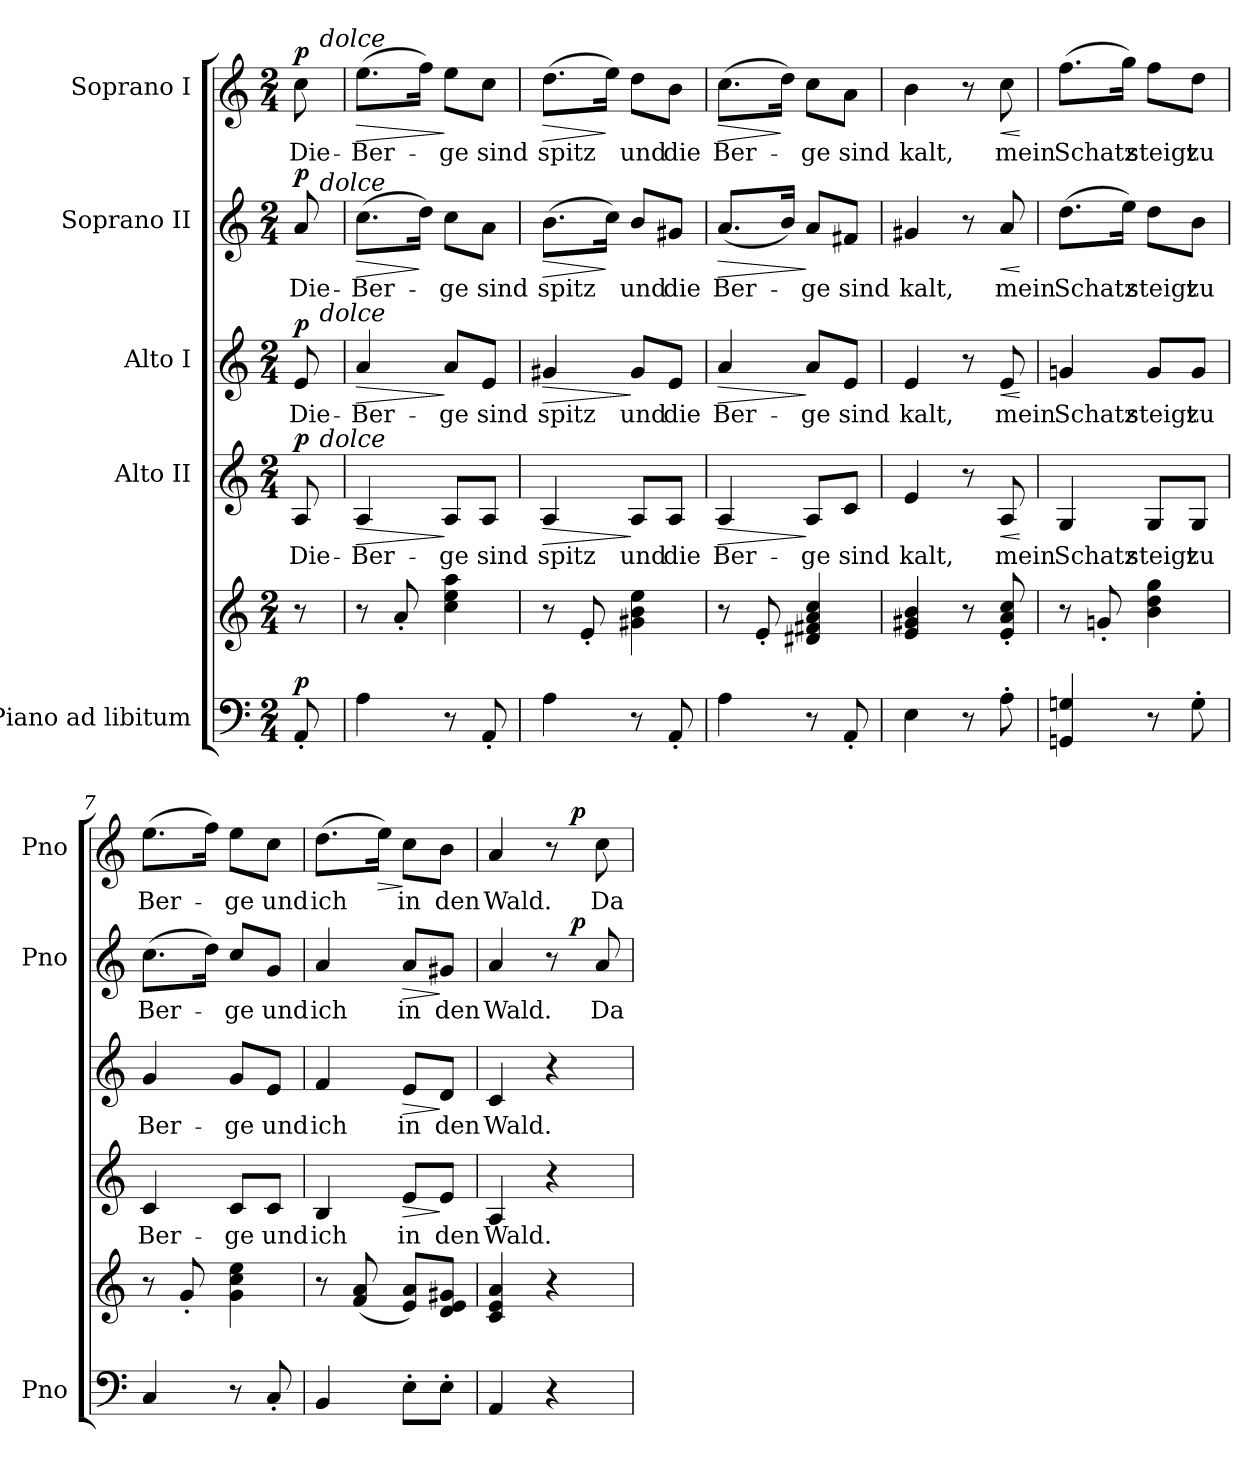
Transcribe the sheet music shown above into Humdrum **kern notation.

**kern	**kern	**dynam	**kern	**text	**dynam	**kern	**text	**dynam	**kern	**text	**dynam	**kern	**text	**dynam
*part5	*part5	*part5	*part4	*part4	*part4	*part3	*part3	*part3	*part2	*part2	*part2	*part1	*part1	*part1
*staff6	*staff5	*staff5/6	*staff4	*staff4	*staff4	*staff3	*staff3	*staff3	*staff2	*staff2	*staff2	*staff1	*staff1	*staff1
*I"Piano ad libitum	*	*	*I"Alto II	*	*	*I"Alto I	*	*	*I"Soprano II	*	*	*I"Soprano I	*	*
*I'Pno	*	*	*	*	*	*	*	*	*I'Pno	*	*	*I'Pno	*	*
*clefF4	*clefG2	*	*clefG2	*	*	*clefG2	*	*	*clefG2	*	*	*clefG2	*	*
*k[]	*k[]	*	*k[]	*	*	*k[]	*	*	*k[]	*	*	*k[]	*	*
*a:	*a:	*	*a:	*	*	*a:	*	*	*a:	*	*	*a:	*	*
*M2/4	*M2/4	*	*M2/4	*	*	*M2/4	*	*	*M2/4	*	*	*M2/4	*	*
=1	=1	=1	=1	=1	=1	=1	=1	=1	=1	=1	=1	=1	=1	=1
!	!	!	!	!	!	!	!	!	!	!	!	!LO:TX:a:B:t=Andantino	!	!
!	!	!LO:DY:a=2	!	!	!LO:DY:a	!	!	!LO:DY:a	!	!	!LO:DY:a	!	!	!LO:DY:a
*	*	*	*^	*	*	*^	*	*	*^	*	*	*^	*	*
8AA'</	8r	p	8A/	16ryy	Die-	p	8e/	16ryy	Die-	p	8a/	16ryy	Die-	p	8cc\	16ryy	Die-	p
!	!	!	!	!	!	!	!	!	!	!	!	!	!	!	!	!LO:TX:a:i:t=dolce	!	!
!	!	!	!	!	!	!	!	!	!	!	!	!LO:TX:a:i:t=dolce	!	!	!	!	!	!
!	!	!	!	!	!	!	!	!LO:TX:a:i:t=dolce	!	!	!	!	!	!	!	!	!	!
!	!	!	!	!LO:TX:a:i:t=dolce	!	!	!	!	!	!	!	!	!	!	!	!	!	!
.	.	.	.	16ryy	.	.	.	16ryy	.	.	.	16ryy	.	.	.	16ryy	.	.
=2	=2	=2	=2	=2	=2	=2	=2	=2	=2	=2	=2	=2	=2	=2	=2	=2	=2	=2
!	!	!	!	!	!	!LO:HP:b	!	!	!	!LO:HP:b	!	!	!	!LO:HP:b	!	!	!	!LO:HP:b
*	*	*	*v	*v	*	*	*	*	*	*	*v	*v	*	*	*v	*v	*	*
*	*	*	*	*	*	*v	*v	*	*	*	*	*	*	*	*
4A\	8r	.	4A/	-Ber-	>	4a/	-Ber-	>	(8.cc\L	-Ber-	>	(8.ee\L	-Ber-	>
.	8a'</	.	.	.	.	.	.	.	.	.	.	.	.	.
.	.	.	.	.	.	.	.	.	16dd\Jk)	.	]	16ff\Jk)	.	.
8r	4cc\ 4ee\ 4aa\	.	8A/L	-ge	]	8a/L	-ge	]	8cc\L	-ge	.	8ee\L	-ge	]
8AA'</	.	.	8A/J	sind	.	8e/J	sind	.	8a\J	sind	.	8cc\J	sind	.
=3	=3	=3	=3	=3	=3	=3	=3	=3	=3	=3	=3	=3	=3	=3
!	!	!	!	!	!LO:HP:b	!	!	!LO:HP:b	!	!	!LO:HP:b	!	!	!LO:HP:b
4A\	8r	.	4A/	spitz	>	4g#X/	spitz	>	(8.b\L	spitz	>	(8.dd\L	spitz	>
.	8e'</	.	.	.	.	.	.	.	.	.	.	.	.	.
.	.	.	.	.	.	.	.	.	16cc\Jk)	.	]	16ee\Jk)	.	]
8r	4g#X\ 4b\ 4ee\	.	8A/L	und	]	8g#/L	und	]	8b/L	und	.	8dd\L	und	.
8AA'</	.	.	8A/J	die	.	8e/J	die	.	8g#X/J	die	.	8b\J	die	.
=4	=4	=4	=4	=4	=4	=4	=4	=4	=4	=4	=4	=4	=4	=4
!	!	!	!	!	!LO:HP:b	!	!	!LO:HP:b	!	!	!LO:HP:b	!	!	!LO:HP:b
4A\	8r	.	4A/	Ber-	>	4a/	Ber-	>	(8.a/L	Ber-	>	(8.cc\L	Ber-	>
.	8e'</	.	.	.	.	.	.	.	.	.	.	.	.	.
.	.	.	.	.	.	.	.	.	16b/Jk)	.	.	16dd\Jk)	.	]
8r	4d#X/ 4f#X/ 4a/ 4cc/	.	8A/L	-ge	]	8a/L	-ge	]	8a/L	-ge	]	8cc\L	-ge	.
8AA'</	.	.	8c/J	sind	.	8e/J	sind	.	8f#X/J	sind	.	8a\J	sind	.
=5	=5	=5	=5	=5	=5	=5	=5	=5	=5	=5	=5	=5	=5	=5
4E\	4e/ 4g#X/ 4b/	.	4e/	kalt,	.	4e/	kalt,	.	4g#X/	kalt,	.	4b\	kalt,	.
8r	8r	.	8r	.	.	8r	.	.	8r	.	.	8r	.	.
!	!	!	!	!	!LO:HP:b	!	!	!LO:HP:b	!	!	!LO:HP:b	!	!	!LO:HP:b
8A'>\	8e/'< 8a/'< 8cc/'<	.	8A/	mein	<	8e/	mein	<	8a/	mein	<	8cc\	mein	<
.	.	.	.	.	[	.	.	[	.	.	[	.	.	[
=6	=6	=6	=6	=6	=6	=6	=6	=6	=6	=6	=6	=6	=6	=6
4GGn/ 4Gn/	8r	.	4G/	Schatz	.	4gn/	Schatz	.	(8.dd\L	Schatz	.	(8.ff\L	Schatz	.
.	8gn'</	.	.	.	.	.	.	.	.	.	.	.	.	.
.	.	.	.	.	.	.	.	.	16ee\Jk)	.	.	16gg\Jk)	.	.
8r	4b\ 4dd\ 4gg\	.	8G/L	steigt	.	8g/L	steigt	.	8dd\L	steigt	.	8ff\L	steigt	.
8G'>\	.	.	8G/J	zu	.	8g/J	zu	.	8b\J	zu	.	8dd\J	zu	.
!!LO:LB:g=z
=7	=7	=7	=7	=7	=7	=7	=7	=7	=7	=7	=7	=7	=7	=7
4C/	8r	.	4c/	Ber-	.	4g/	Ber-	.	(8.cc\L	Ber-	.	(8.ee\L	Ber-	.
.	8g'</	.	.	.	.	.	.	.	.	.	.	.	.	.
.	.	.	.	.	.	.	.	.	16dd\Jk)	.	.	16ff\Jk)	.	.
8r	4g\ 4cc\ 4ee\	.	8c/L	-ge	.	8g/L	-ge	.	8cc/L	-ge	.	8ee\L	-ge	.
8C'</	.	.	8c/J	und	.	8e/J	und	.	8g/J	und	.	8cc\J	und	.
=8	=8	=8	=8	=8	=8	=8	=8	=8	=8	=8	=8	=8	=8	=8
4BB/	8r	.	4B/	ich	.	4f/	ich	.	4a/	ich	.	(8.dd\L	ich	.
.	(8f/ 8a/	.	.	.	.	.	.	.	.	.	.	.	.	.
!	!	!	!	!	!	!	!	!	!	!	!	!	!	!LO:HP:b
.	.	.	.	.	.	.	.	.	.	.	.	16ee\Jk)	.	>
!	!	!	!	!	!LO:HP:b	!	!	!LO:HP:b	!	!	!LO:HP:b	!	!	!
8E'>\L	8e/ 8a/L)	.	8e/L	in	>	8e/L	in	>	8a/L	in	>	8cc\L	in	]
8E'>\J	8d/ 8e/ 8g#X/J	.	8e/J	den	]	8d/J	den	]	8g#X/J	den	]	8b\J	den	.
=9	=9	=9	=9	=9	=9	=9	=9	=9	=9	=9	=9	=9	=9	=9
*	*	*	*	*	*	*	*	*	*^	*	*	*^	*	*
4AA/	4c/ 4e/ 4a/	.	4A/	Wald.	.	4c/	Wald.	.	4a/	4ryy	Wald.	.	4a/	4ryy	Wald.	.
4r	4r	.	4r	.	.	4r	.	.	8r	16ryy	.	.	8r	16ryy	.	.
!	!	!	!	!	!	!	!	!	!	!	!	!LO:DY:a	!	!	!	!LO:DY:a
.	.	.	.	.	.	.	.	.	.	8.ryy	.	p	.	8.ryy	.	p
.	.	.	.	.	.	.	.	.	8a/	.	Da	.	8cc\	.	Da	.
*	*	*	*	*	*	*	*	*	*v	*v	*	*	*	*	*	*
*	*	*	*	*	*	*	*	*	*	*	*	*v	*v	*	*
=	=	=	=	=	=	=	=	=	=	=	=	=	=	=
*-	*-	*-	*-	*-	*-	*-	*-	*-	*-	*-	*-	*-	*-	*-
